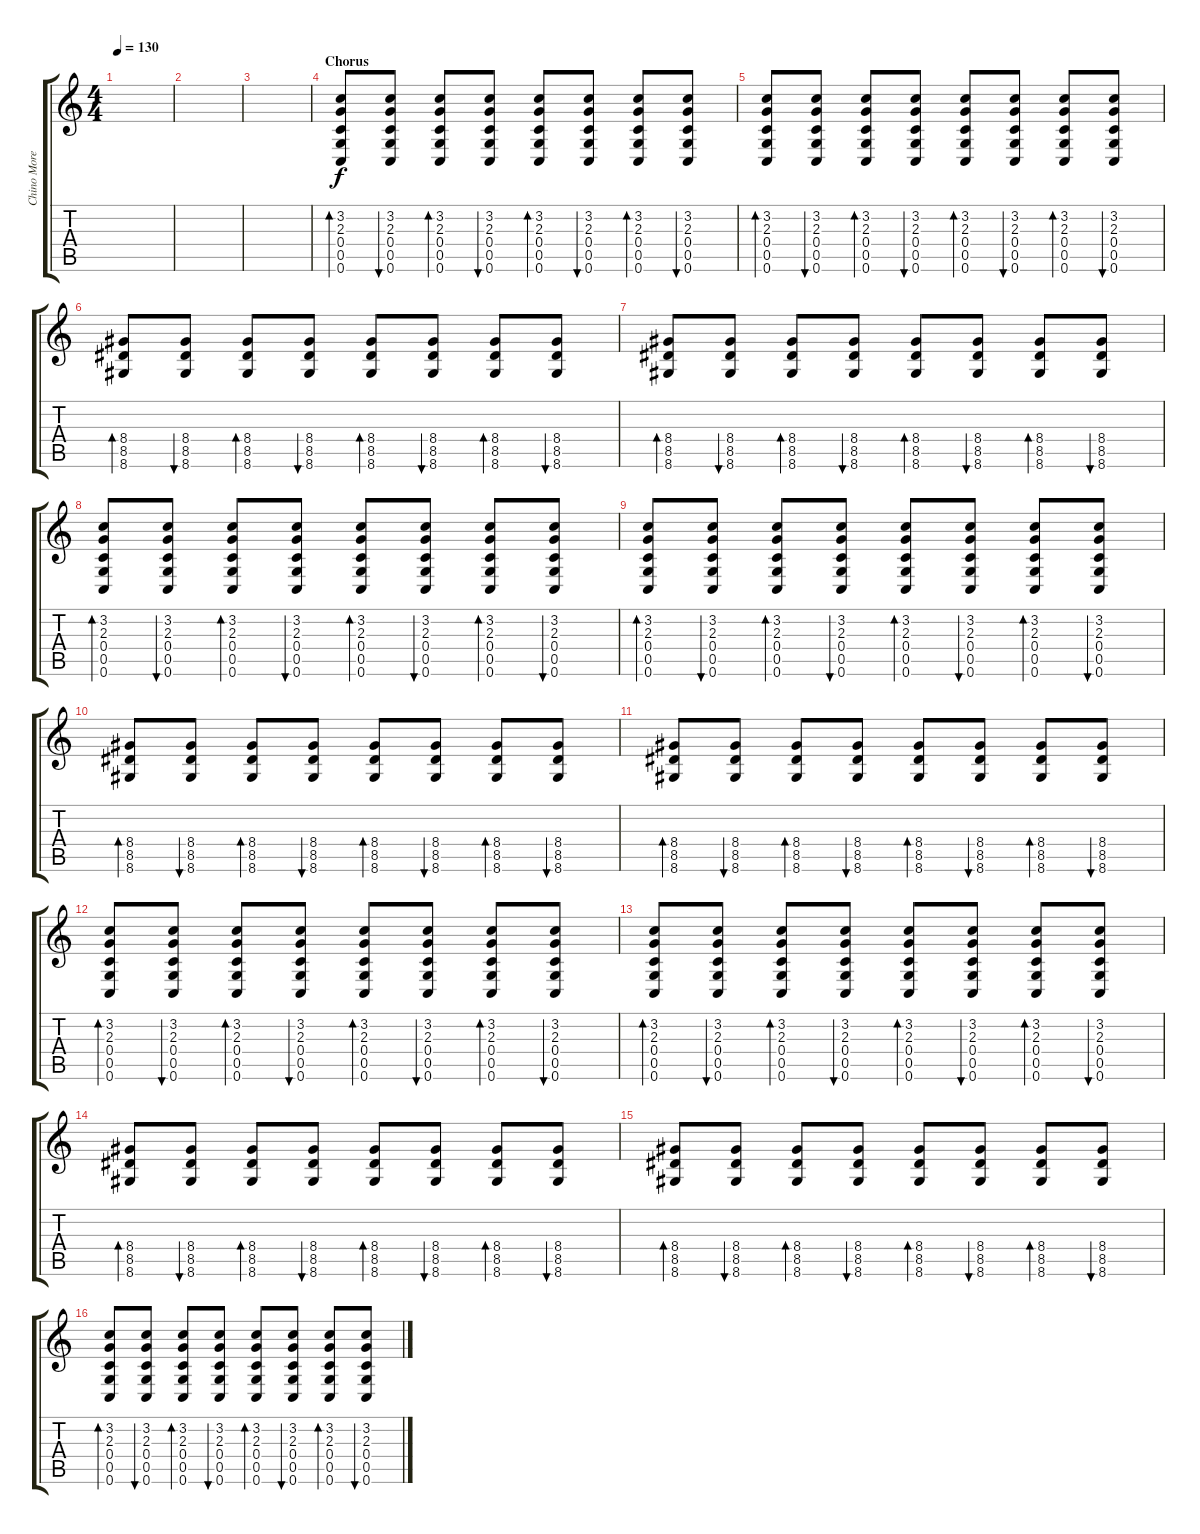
\track ("Chino Moreno" "Chino More") {instrument acousticguitarsteel}
\staff {score tabs}
\tuning (D4 A3 F3 C3 G2 C2) {hide}
\ts (4 4)
\tempo 130
\clef g2
\ks c
|
|
|
\section ("" "Chorus")
(3.2 2.3 0.4 0.5 0.6).8{bd 60} (3.2 2.3 0.4 0.5 0.6).8{bu 60} (3.2 2.3 0.4 0.5 0.6).8{bd 60} (3.2 2.3 0.4 0.5 0.6).8{bu 60} (3.2 2.3 0.4 0.5 0.6).8{bd 60} (3.2 2.3 0.4 0.5 0.6).8{bu 60} (3.2 2.3 0.4 0.5 0.6).8{bd 60} (3.2 2.3 0.4 0.5 0.6).8{bu 60} |
(3.2 2.3 0.4 0.5 0.6).8{bd 60} (3.2 2.3 0.4 0.5 0.6).8{bu 60} (3.2 2.3 0.4 0.5 0.6).8{bd 60} (3.2 2.3 0.4 0.5 0.6).8{bu 60} (3.2 2.3 0.4 0.5 0.6).8{bd 60} (3.2 2.3 0.4 0.5 0.6).8{bu 60} (3.2 2.3 0.4 0.5 0.6).8{bd 60} (3.2 2.3 0.4 0.5 0.6).8{bu 60} |
(8.4 8.5 8.6).8{bd 60} (8.4 8.5 8.6).8{bu 60} (8.4 8.5 8.6).8{bd 60} (8.4 8.5 8.6).8{bu 60} (8.4 8.5 8.6).8{bd 60} (8.4 8.5 8.6).8{bu 60} (8.4 8.5 8.6).8{bd 60} (8.4 8.5 8.6).8{bu 60} |
(8.4 8.5 8.6).8{bd 60} (8.4 8.5 8.6).8{bu 60} (8.4 8.5 8.6).8{bd 60} (8.4 8.5 8.6).8{bu 60} (8.4 8.5 8.6).8{bd 60} (8.4 8.5 8.6).8{bu 60} (8.4 8.5 8.6).8{bd 60} (8.4 8.5 8.6).8{bu 60} |
(3.2 2.3 0.4 0.5 0.6).8{bd 60} (3.2 2.3 0.4 0.5 0.6).8{bu 60} (3.2 2.3 0.4 0.5 0.6).8{bd 60} (3.2 2.3 0.4 0.5 0.6).8{bu 60} (3.2 2.3 0.4 0.5 0.6).8{bd 60} (3.2 2.3 0.4 0.5 0.6).8{bu 60} (3.2 2.3 0.4 0.5 0.6).8{bd 60} (3.2 2.3 0.4 0.5 0.6).8{bu 60} |
(3.2 2.3 0.4 0.5 0.6).8{bd 60} (3.2 2.3 0.4 0.5 0.6).8{bu 60} (3.2 2.3 0.4 0.5 0.6).8{bd 60} (3.2 2.3 0.4 0.5 0.6).8{bu 60} (3.2 2.3 0.4 0.5 0.6).8{bd 60} (3.2 2.3 0.4 0.5 0.6).8{bu 60} (3.2 2.3 0.4 0.5 0.6).8{bd 60} (3.2 2.3 0.4 0.5 0.6).8{bu 60} |
(8.4 8.5 8.6).8{bd 60} (8.4 8.5 8.6).8{bu 60} (8.4 8.5 8.6).8{bd 60} (8.4 8.5 8.6).8{bu 60} (8.4 8.5 8.6).8{bd 60} (8.4 8.5 8.6).8{bu 60} (8.4 8.5 8.6).8{bd 60} (8.4 8.5 8.6).8{bu 60} |
(8.4 8.5 8.6).8{bd 60} (8.4 8.5 8.6).8{bu 60} (8.4 8.5 8.6).8{bd 60} (8.4 8.5 8.6).8{bu 60} (8.4 8.5 8.6).8{bd 60} (8.4 8.5 8.6).8{bu 60} (8.4 8.5 8.6).8{bd 60} (8.4 8.5 8.6).8{bu 60} |
(3.2 2.3 0.4 0.5 0.6).8{bd 60} (3.2 2.3 0.4 0.5 0.6).8{bu 60} (3.2 2.3 0.4 0.5 0.6).8{bd 60} (3.2 2.3 0.4 0.5 0.6).8{bu 60} (3.2 2.3 0.4 0.5 0.6).8{bd 60} (3.2 2.3 0.4 0.5 0.6).8{bu 60} (3.2 2.3 0.4 0.5 0.6).8{bd 60} (3.2 2.3 0.4 0.5 0.6).8{bu 60} |
(3.2 2.3 0.4 0.5 0.6).8{bd 60} (3.2 2.3 0.4 0.5 0.6).8{bu 60} (3.2 2.3 0.4 0.5 0.6).8{bd 60} (3.2 2.3 0.4 0.5 0.6).8{bu 60} (3.2 2.3 0.4 0.5 0.6).8{bd 60} (3.2 2.3 0.4 0.5 0.6).8{bu 60} (3.2 2.3 0.4 0.5 0.6).8{bd 60} (3.2 2.3 0.4 0.5 0.6).8{bu 60} |
(8.4 8.5 8.6).8{bd 60} (8.4 8.5 8.6).8{bu 60} (8.4 8.5 8.6).8{bd 60} (8.4 8.5 8.6).8{bu 60} (8.4 8.5 8.6).8{bd 60} (8.4 8.5 8.6).8{bu 60} (8.4 8.5 8.6).8{bd 60} (8.4 8.5 8.6).8{bu 60} |
(8.4 8.5 8.6).8{bd 60} (8.4 8.5 8.6).8{bu 60} (8.4 8.5 8.6).8{bd 60} (8.4 8.5 8.6).8{bu 60} (8.4 8.5 8.6).8{bd 60} (8.4 8.5 8.6).8{bu 60} (8.4 8.5 8.6).8{bd 60} (8.4 8.5 8.6).8{bu 60} |
(3.2 2.3 0.4 0.5 0.6).8{bd 60} (3.2 2.3 0.4 0.5 0.6).8{bu 60} (3.2 2.3 0.4 0.5 0.6).8{bd 60} (3.2 2.3 0.4 0.5 0.6).8{bu 60} (3.2 2.3 0.4 0.5 0.6).8{bd 60} (3.2 2.3 0.4 0.5 0.6).8{bu 60} (3.2 2.3 0.4 0.5 0.6).8{bd 60} (3.2 2.3 0.4 0.5 0.6).8{bu 60}
